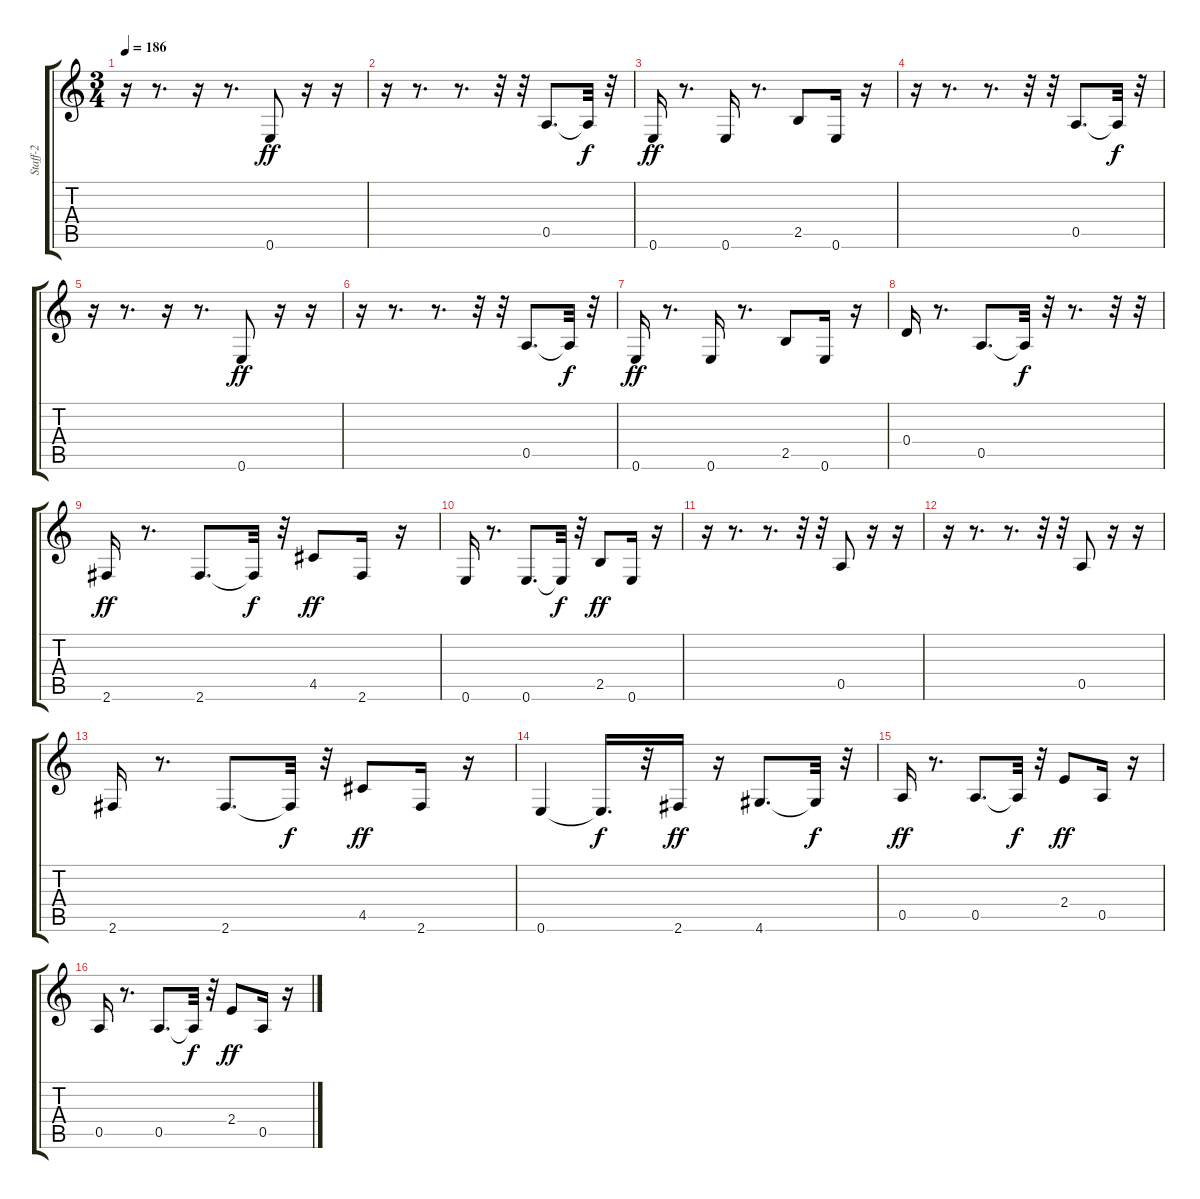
\track ("Staff-2" "Staff-2") {instrument synthbass2}
\staff {score tabs}
\tuning (E4 B3 G3 D3 A2 E2) {hide}
\ts (3 4)
\tempo 186
\clef g2
\ks c
r.16{dy f} r.8{d} r.16 r.8{d} 0.6.8{dy ff} r.16 r.16 |
r.16 r.8{d} r.8{d} r.32 r.32 0.5.8{d} 0.5{t}.32{dy f} r.32 |
0.6.16{dy ff} r.8{d} 0.6.16 r.8{d} 2.5.8 0.6.16 r.16 |
r.16 r.8{d} r.8{d} r.32 r.32 0.5.8{d} 0.5{t}.32{dy f} r.32 |
r.16 r.8{d} r.16 r.8{d} 0.6.8{dy ff} r.16 r.16 |
r.16 r.8{d} r.8{d} r.32 r.32 0.5.8{d} 0.5{t}.32{dy f} r.32 |
0.6.16{dy ff} r.8{d} 0.6.16 r.8{d} 2.5.8 0.6.16 r.16 |
0.4.16 r.8{d} 0.5.8{d} 0.5{t}.32{dy f} r.32 r.8{d} r.32 r.32 |
2.6.16{dy ff} r.8{d} 2.6.8{d} 2.6{t}.32{dy f} r.32 4.5.8{dy ff} 2.6.16 r.16 |
0.6.16 r.8{d} 0.6.8{d} 0.6{t}.32{dy f} r.32 2.5.8{dy ff} 0.6.16 r.16 |
r.16 r.8{d} r.8{d} r.32 r.32 0.5.8 r.16 r.16 |
r.16 r.8{d} r.8{d} r.32 r.32 0.5.8 r.16 r.16 |
2.6.16 r.8{d} 2.6.8{d} 2.6{t}.32{dy f} r.32 4.5.8{dy ff} 2.6.16 r.16 |
0.6.4 0.6{t}.16{d dy f} r.32 2.6.16{dy ff} r.16 4.6.8{d} 4.6{t}.32{dy f} r.32 |
0.5.16{dy ff} r.8{d} 0.5.8{d} 0.5{t}.32{dy f} r.32 2.4.8{dy ff} 0.5.16 r.16 |
0.5.16 r.8{d} 0.5.8{d} 0.5{t}.32{dy f} r.32 2.4.8{dy ff} 0.5.16 r.16
